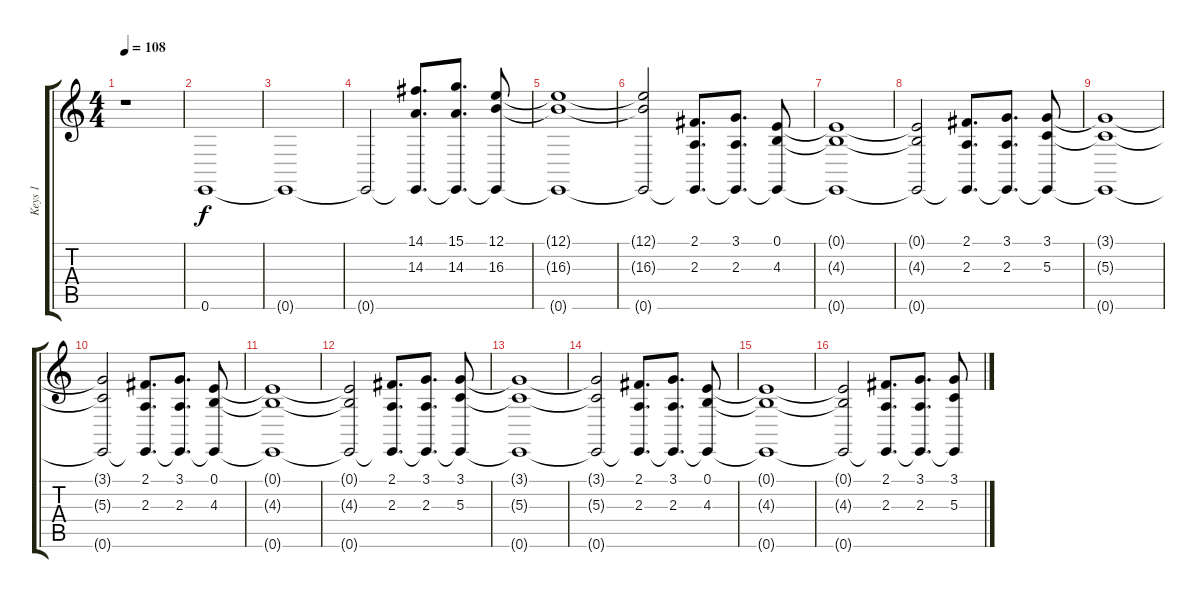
\track ("Keys 1" "Keys 1") {instrument synthstrings2}
\staff {score tabs}
\tuning (E4 B3 G3 D3 A2 E2) {hide}
\ts (4 4)
\tempo 108
\clef g2
\ks c
r.1{dy f instrument synthstrings2} |
0.6.1{instrument rockorgan} |
0.6{t}.1 |
0.6{t}.2 (14.1 14.3 0.6{t}).8{d instrument synthstrings2} (15.1 14.3 0.6{t}).8{d} (12.1 16.3 0.6{t}).8 |
(12.1{t} 16.3{t} 0.6{t}).1 |
(12.1{t} 16.3{t} 0.6{t}).2 (2.1 2.3 0.6{t}).8{d} (3.1 2.3 0.6{t}).8{d} (0.1 4.3 0.6{t}).8 |
(0.1{t} 4.3{t} 0.6{t}).1 |
(0.1{t} 4.3{t} 0.6{t}).2 (2.1 2.3 0.6{t}).8{d} (3.1 2.3 0.6{t}).8{d} (3.1 5.3 0.6{t}).8 |
(3.1{t} 5.3{t} 0.6{t}).1 |
(3.1{t} 5.3{t} 0.6{t}).2 (2.1 2.3 0.6{t}).8{d} (3.1 2.3 0.6{t}).8{d} (0.1 4.3 0.6{t}).8 |
(0.1{t} 4.3{t} 0.6{t}).1 |
(0.1{t} 4.3{t} 0.6{t}).2 (2.1 2.3 0.6{t}).8{d} (3.1 2.3 0.6{t}).8{d} (3.1 5.3 0.6{t}).8 |
(3.1{t} 5.3{t} 0.6{t}).1 |
(3.1{t} 5.3{t} 0.6{t}).2 (2.1 2.3 0.6{t}).8{d} (3.1 2.3 0.6{t}).8{d} (0.1 4.3 0.6{t}).8 |
(0.1{t} 4.3{t} 0.6{t}).1 |
(0.1{t} 4.3{t} 0.6{t}).2 (2.1 2.3 0.6{t}).8{d} (3.1 2.3 0.6{t}).8{d} (3.1 5.3 0.6{t}).8
